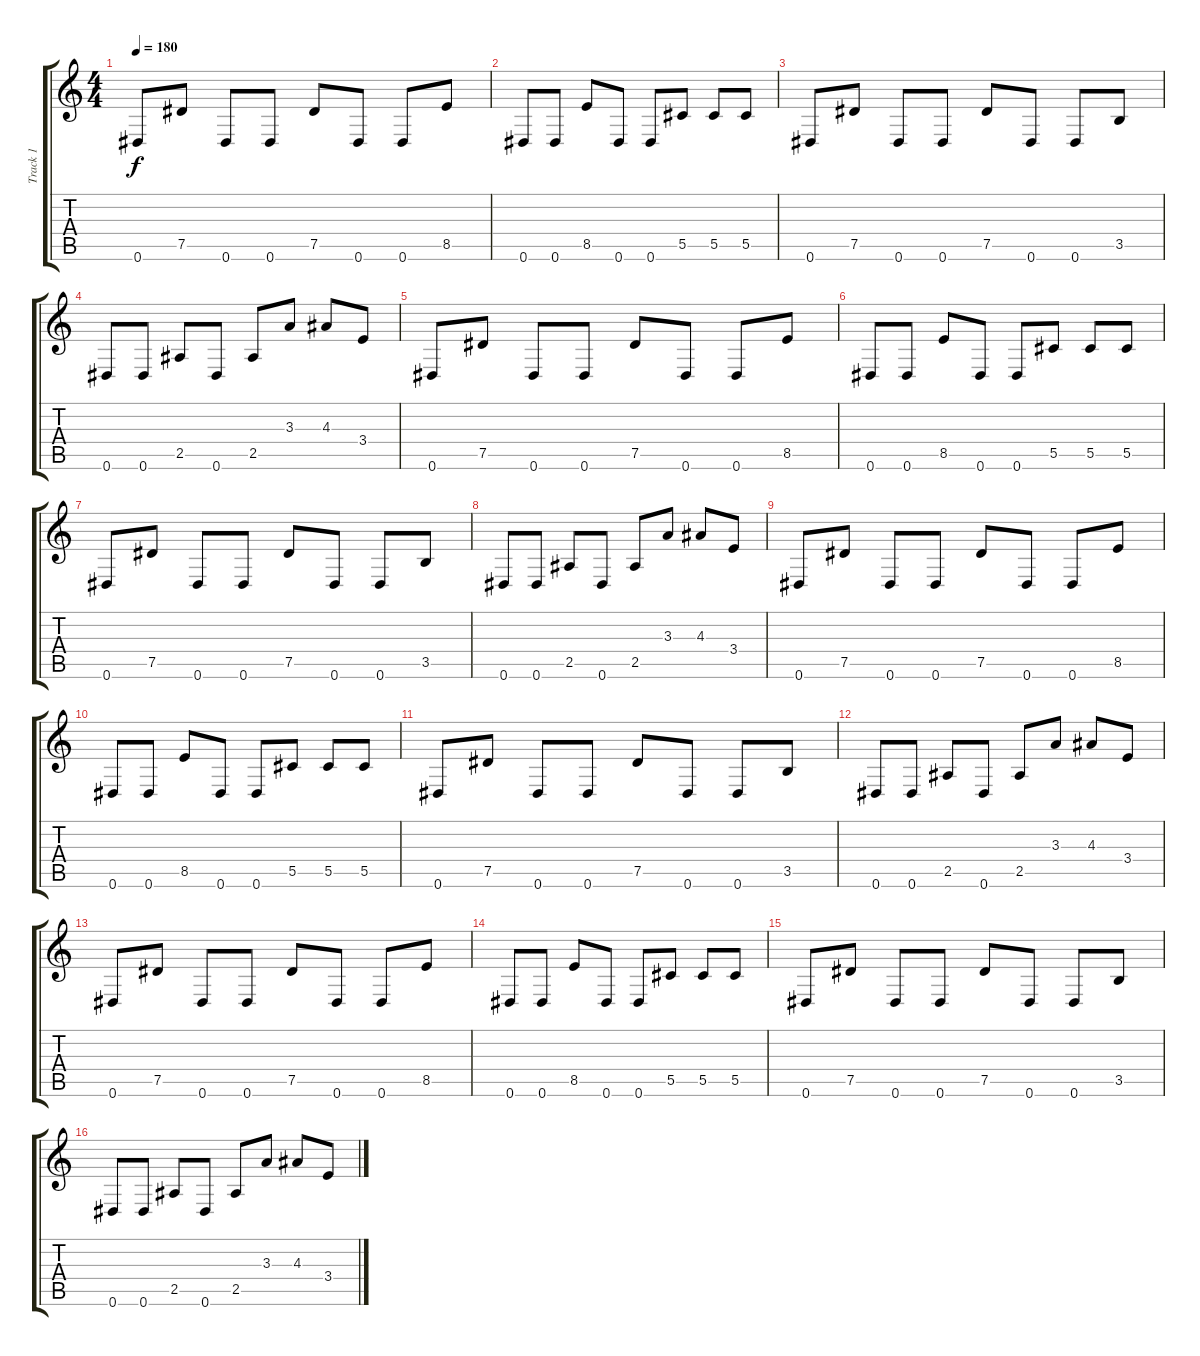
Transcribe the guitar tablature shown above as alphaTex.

\track ("Track 1" "Track 1") {instrument distortionguitar}
\staff {score tabs}
\tuning (Eb4 Bb3 Gb3 Db3 Ab2 Eb2) {hide}
\ts (4 4)
\tempo 180
\clef g2
\ks c
0.6.8{dy f instrument distortionguitar} 7.5.8 0.6.8 0.6.8 7.5.8 0.6.8 0.6.8 8.5.8 |
0.6.8 0.6.8 8.5.8 0.6.8 0.6.8 5.5.8 5.5.8 5.5.8 |
0.6.8 7.5.8 0.6.8 0.6.8 7.5.8 0.6.8 0.6.8 3.5.8 |
0.6.8 0.6.8 2.5.8 0.6.8 2.5.8 3.3.8 4.3.8 3.4.8 |
0.6.8 7.5.8 0.6.8 0.6.8 7.5.8 0.6.8 0.6.8 8.5.8 |
0.6.8 0.6.8 8.5.8 0.6.8 0.6.8 5.5.8 5.5.8 5.5.8 |
0.6.8 7.5.8 0.6.8 0.6.8 7.5.8 0.6.8 0.6.8 3.5.8 |
0.6.8 0.6.8 2.5.8 0.6.8 2.5.8 3.3.8 4.3.8 3.4.8 |
0.6.8 7.5.8 0.6.8 0.6.8 7.5.8 0.6.8 0.6.8 8.5.8 |
0.6.8 0.6.8 8.5.8 0.6.8 0.6.8 5.5.8 5.5.8 5.5.8 |
0.6.8 7.5.8 0.6.8 0.6.8 7.5.8 0.6.8 0.6.8 3.5.8 |
0.6.8 0.6.8 2.5.8 0.6.8 2.5.8 3.3.8 4.3.8 3.4.8 |
0.6.8 7.5.8 0.6.8 0.6.8 7.5.8 0.6.8 0.6.8 8.5.8 |
0.6.8 0.6.8 8.5.8 0.6.8 0.6.8 5.5.8 5.5.8 5.5.8 |
0.6.8 7.5.8 0.6.8 0.6.8 7.5.8 0.6.8 0.6.8 3.5.8 |
0.6.8 0.6.8 2.5.8 0.6.8 2.5.8 3.3.8 4.3.8 3.4.8
